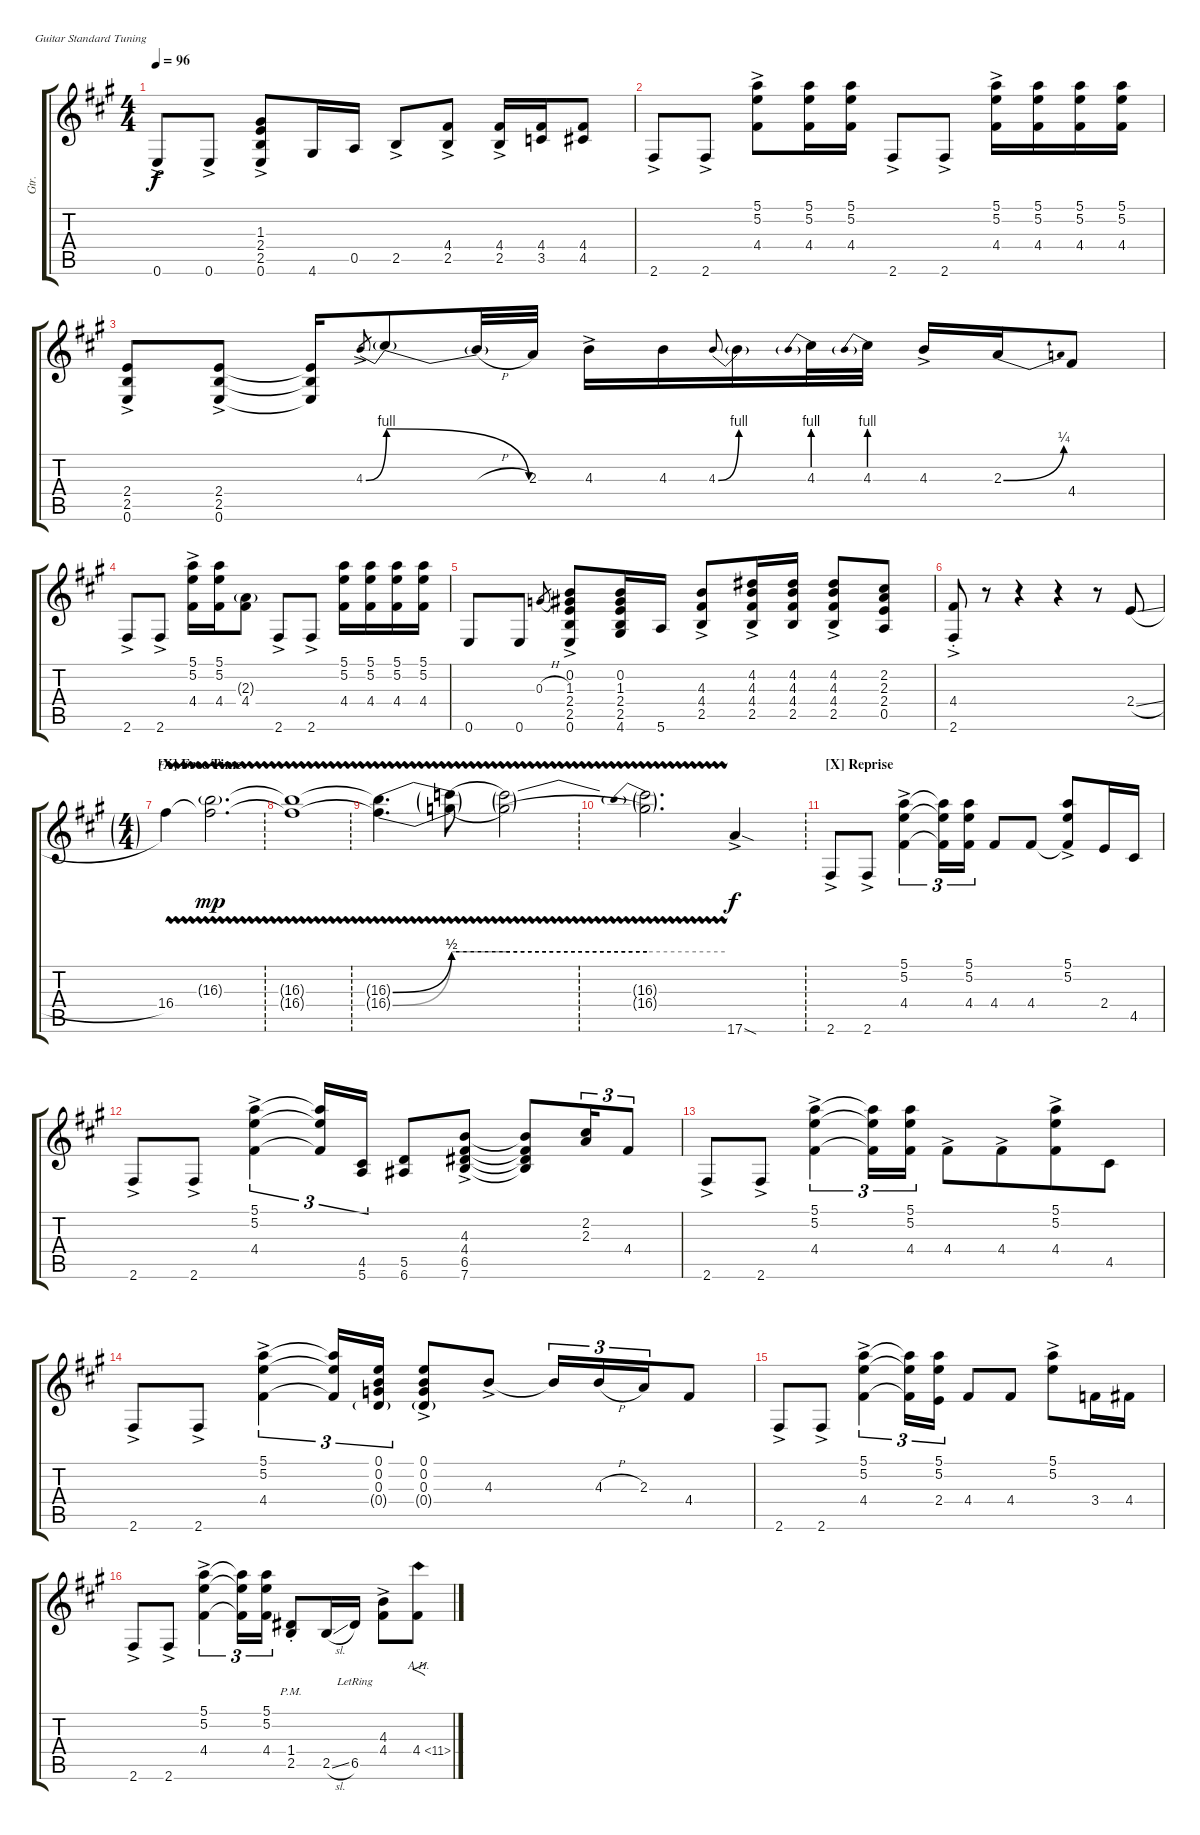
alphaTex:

\defaultSystemsLayout 4
\bracketExtendMode groupsimilarinstruments
\otherSystemsTrackNameOrientation horizontal
\track ("Guitar" "Gtr.") {instrument electricguitarclean}
\staff {score tabs}
\tuning (E4 B3 G3 D3 A2 E2)
\ts (4 4)
\tempo 96
\clef g2
\ks a
0.6{ac acc forcenatural}.8{dy f beam Up} 0.6{ac acc forcenatural}.8{beam Up} (0.6{ac acc forcenatural} 2.5{ac acc forcenatural} 2.4{acc forcenatural} 1.3{acc #}).8{beam Up} 4.6{acc #}.16{beam Up} 0.5{acc forcenatural}.16{beam Up} 2.5{ac acc forcenatural}.8{beam Up} (2.5{ac acc forcenatural} 4.4{acc #}).8{beam Up} (4.4{acc #} 2.5{ac acc forcenatural}).16{beam Up} (3.5{acc forcenatural} 4.4{acc #}).16{beam Up} (4.4{acc #} 4.5{acc #}).8{beam Up} |
2.6{ac acc #}.8{beam Up} 2.6{ac acc #}.8{beam Up} (4.4{acc #} 5.2{ac acc forcenatural} 5.1{ac acc forcenatural}).8{beam Down} (4.4{acc #} 5.2{acc forcenatural} 5.1{acc forcenatural}).16{beam Down} (4.4{acc #} 5.2{acc forcenatural} 5.1{acc forcenatural}).16{beam Down} 2.6{ac acc #}.8{beam Up} 2.6{ac acc #}.8{beam Up} (4.4{acc #} 5.2{ac acc forcenatural} 5.1{ac acc forcenatural}).16{beam Down} (4.4{acc #} 5.2{acc forcenatural} 5.1{acc forcenatural}).16{beam Down} (4.4{acc #} 5.2{acc forcenatural} 5.1{acc forcenatural}).16{beam Down} (4.4{acc #} 5.2{acc forcenatural} 5.1{acc forcenatural}).16{beam Down} |
(0.6{ac acc forcenatural} 2.5{ac acc forcenatural} 2.4{ac acc forcenatural}).8{beam Up} (0.6{ac acc forcenatural} 2.5{ac acc forcenatural} 2.4{ac acc forcenatural}).8{beam Up} (2.4{t acc forcenatural} 2.5{t acc forcenatural} 0.6{t acc forcenatural}).16{beam Up} 4.3{be (bend 15.6 0 59.4 4) ac acc forcenatural}.8{gr beam Up} 4.3{be (release 0 4 59.4 0) t}.8{beam Up} 4.3{h t acc forcenatural}.32{beam Up} 2.3{acc forcenatural}.32{beam Up} 4.3{ac acc forcenatural}.16{beam Down} 4.3{acc forcenatural}.16{beam Down} 4.3{be (bend 0 0 59.4 4) acc forcenatural}.8{gr onbeat beam Up} 4.3{be (hold 0 0 60 0) t acc forcenatural}.16{beam Down} 4.3{be (prebend 0 4 60 4)}.32{beam Down} 4.3{be (prebend 0 4 60 4)}.32{beam Down} 4.3{ac acc forcenatural}.16{beam Up} 2.3{be (bend 0 0 21 1) acc forcenatural}.16{beam Up} 4.4{acc #}.8{beam Up} |
2.6{ac acc #}.8{beam Up} 2.6{ac acc #}.8{beam Up} (4.4{acc #} 5.2{ac acc forcenatural} 5.1{ac acc forcenatural}).16{beam Down} (4.4{acc #} 5.2{acc forcenatural} 5.1{acc forcenatural}).16{beam Down} (2.3{g acc forcenatural} 4.4{acc #}).8{beam Down} 2.6{ac acc #}.8{beam Up} 2.6{ac acc #}.8{beam Up} (4.4{acc #} 5.2{acc forcenatural} 5.1{acc forcenatural}).16{beam Down} (4.4{acc #} 5.2{acc forcenatural} 5.1{acc forcenatural}).16{beam Down} (4.4{acc #} 5.2{acc forcenatural} 5.1{acc forcenatural}).16{beam Down} (4.4{acc #} 5.2{acc forcenatural} 5.1{acc forcenatural}).16{beam Down} |
0.6{acc forcenatural}.8{beam Up} 0.6{acc forcenatural}.8{beam Up} 0.3{h acc forcenatural}.8{gr beam Up} (0.6{ac acc forcenatural} 2.5{ac acc forcenatural} 2.4{ac acc forcenatural} 1.3{ac acc #} 0.2{ac acc forcenatural}).8{beam Up} (4.6{acc #} 2.5{acc forcenatural} 2.4{acc forcenatural} 1.3{acc #} 0.2{acc forcenatural}).16{beam Up} 5.6{acc forcenatural}.16{beam Up} (2.5{ac acc forcenatural} 4.4{ac acc #} 4.3{ac acc forcenatural}).8{beam Up} (2.5{ac acc forcenatural} 4.4{ac acc #} 4.3{ac acc forcenatural} 4.2{ac acc #}).16{beam Up} (2.5{acc forcenatural} 4.4{acc #} 4.3{acc forcenatural} 4.2{acc #}).16{beam Up} (2.5{ac acc forcenatural} 4.4{ac acc #} 4.3{ac acc forcenatural} 4.2{ac acc #}).8{beam Up} (0.5{acc forcenatural} 2.4{acc forcenatural} 2.3{acc forcenatural} 2.2{acc #}).8{beam Up} |
(2.6{ac st acc #} 4.4{ac st acc #}).8{beam Up} r.8{beam Up} r.4{beam Up} r.4{beam Up} r.8{beam Up} 2.4{sl acc forcenatural}.8{beam Up} |
\ft
\section ("X" "Free Time")
16.4{vw acc #}.4{beam Down} (16.4{vw t acc #} 16.3{g acc forcenatural}).2{d dy mp beam Down} |
\ft
(16.4{vw t acc #} 16.3{t acc forcenatural}).1{beam Down} |
\ft
(16.4{be (bend 0 0 59.4 2) vw t acc #} 16.3{be (bend 0 0 59.4 2) t acc forcenatural}).4{d beam Down} (16.4{be (hold 0 2 60 2) vw t} 16.3{be (hold 0 2 60 2) t}).8{beam Down} (16.4{be (hold 0 2 60 2) vw t} 16.3{t}).2{beam Down} |
\ft
(16.4{be (hold 0 2 60 2) vw t} 16.3{be (prebend 0 4 60 4) t}).2{d beam Down} 17.6{sod ac acc forcenatural}.4{dy f beam Up} |
\section ("X" "Reprise")
2.6{ac acc #}.8{beam Up} 2.6{ac acc #}.8{beam Up} (4.4{acc #} 5.2{ac acc forcenatural} 5.1{ac acc forcenatural}).4{tu (3 2) beam Down} (4.4{t acc #} 5.2{t acc forcenatural} 5.1{t acc forcenatural}).16{tu (3 2) beam Down} (4.4{acc #} 5.2{acc forcenatural} 5.1{acc forcenatural}).16{tu (3 2) beam Down} 4.4{acc #}.8{beam Up} 4.4{acc #}.8{beam Up} (5.2{ac acc forcenatural} 5.1{ac acc forcenatural} 4.4{t acc #}).8{beam Up} 2.4{acc forcenatural}.16{beam Up} 4.5{acc #}.16{beam Up} |
2.6{ac acc #}.8{beam Up} 2.6{ac acc #}.8{beam Up} (4.4{acc #} 5.2{ac acc forcenatural} 5.1{ac acc forcenatural}).4{tu (3 2) beam Down} (4.4{t acc #} 5.2{t acc forcenatural} 5.1{t acc forcenatural}).16{tu (3 2) beam Up} (4.5{acc #} 5.6{acc forcenatural}).16{tu (3 2) beam Up} (6.6{acc #} 5.5{acc forcenatural}).8{beam Up} (6.5{ac acc #} 7.6{ac acc forcenatural} 4.4{ac acc #} 4.3{ac acc forcenatural}).8{beam Up} (4.3{t acc forcenatural} 4.4{t acc #} 6.5{t acc #} 7.6{t acc forcenatural}).8{beam Up beam merge} (2.3{acc forcenatural} 2.2{acc #}).16{tu (3 2) beam Up} 4.4{acc #}.8{tu (3 2) beam Up} |
2.6{ac acc #}.8{beam Up} 2.6{ac acc #}.8{beam Up} (4.4{acc #} 5.2{ac acc forcenatural} 5.1{ac acc forcenatural}).4{tu (3 2) beam Down} (4.4{t acc #} 5.2{t acc forcenatural} 5.1{t acc forcenatural}).16{tu (3 2) beam Down} (4.4{acc #} 5.2{acc forcenatural} 5.1{acc forcenatural}).16{tu (3 2) beam Down} 4.4{ac acc #}.8{beam Down} 4.4{ac acc #}.8{beam Down beam merge} (4.4{acc #} 5.2{ac acc forcenatural} 5.1{ac acc forcenatural}).8{beam Down} 4.5{acc #}.8{beam Down} |
2.6{ac acc #}.8{beam Up} 2.6{ac acc #}.8{beam Up} (4.4{acc #} 5.2{ac acc forcenatural} 5.1{ac acc forcenatural}).4{tu (3 2) beam Down} (4.4{t acc #} 5.2{t acc forcenatural} 5.1{t acc forcenatural}).16{tu (3 2) beam Up} (0.4{g acc forcenatural} 0.3{acc forcenatural} 0.2{acc forcenatural} 0.1{acc forcenatural}).16{tu (3 2) beam Up} (0.4{g acc forcenatural} 0.3{acc forcenatural} 0.2{ac acc forcenatural} 0.1{ac acc forcenatural}).8{beam Up} 4.3{ac acc forcenatural}.8{beam Up} 4.3{t acc forcenatural}.16{tu (3 2) beam Up} 4.3{h acc forcenatural}.16{tu (3 2) beam Up} 2.3{acc forcenatural}.16{tu (3 2) beam Up beam merge} 4.4{acc #}.8{beam Up} |
2.6{ac acc #}.8{beam Up} 2.6{ac acc #}.8{beam Up} (4.4{acc #} 5.2{ac acc forcenatural} 5.1{ac acc forcenatural}).4{tu (3 2) beam Down} (4.4{t acc #} 5.2{t acc forcenatural} 5.1{t acc forcenatural}).16{tu (3 2) beam Down} (2.4{acc forcenatural} 5.2{acc forcenatural} 5.1{acc forcenatural}).16{tu (3 2) beam Down} 4.4{acc #}.8{beam Up} 4.4{acc #}.8{beam Up} (5.2{ac acc forcenatural} 5.1{ac acc forcenatural}).8{beam Down} 3.4{acc forcenatural}.16{beam Down} 4.4{acc #}.16{beam Down} |
2.6{ac acc #}.8{beam Up} 2.6{ac acc #}.8{beam Up} (4.4{acc #} 5.2{ac acc forcenatural} 5.1{ac acc forcenatural}).4{tu (3 2) beam Down} (4.4{t acc #} 5.2{t acc forcenatural} 5.1{t acc forcenatural}).16{tu (3 2) beam Down} (4.4{acc #} 5.2{acc forcenatural} 5.1{acc forcenatural}).16{tu (3 2) beam Down} (1.4{pm st acc #} 2.5{pm st acc forcenatural}).8{beam Up} 2.5{sl acc forcenatural}.16{beam Up} 6.5{lr acc #}.16{beam Up} (4.4{ac acc #} 4.3{ac acc forcenatural}).8{beam Down} 4.4{ah 7 acc #}.8{f beam Down}
